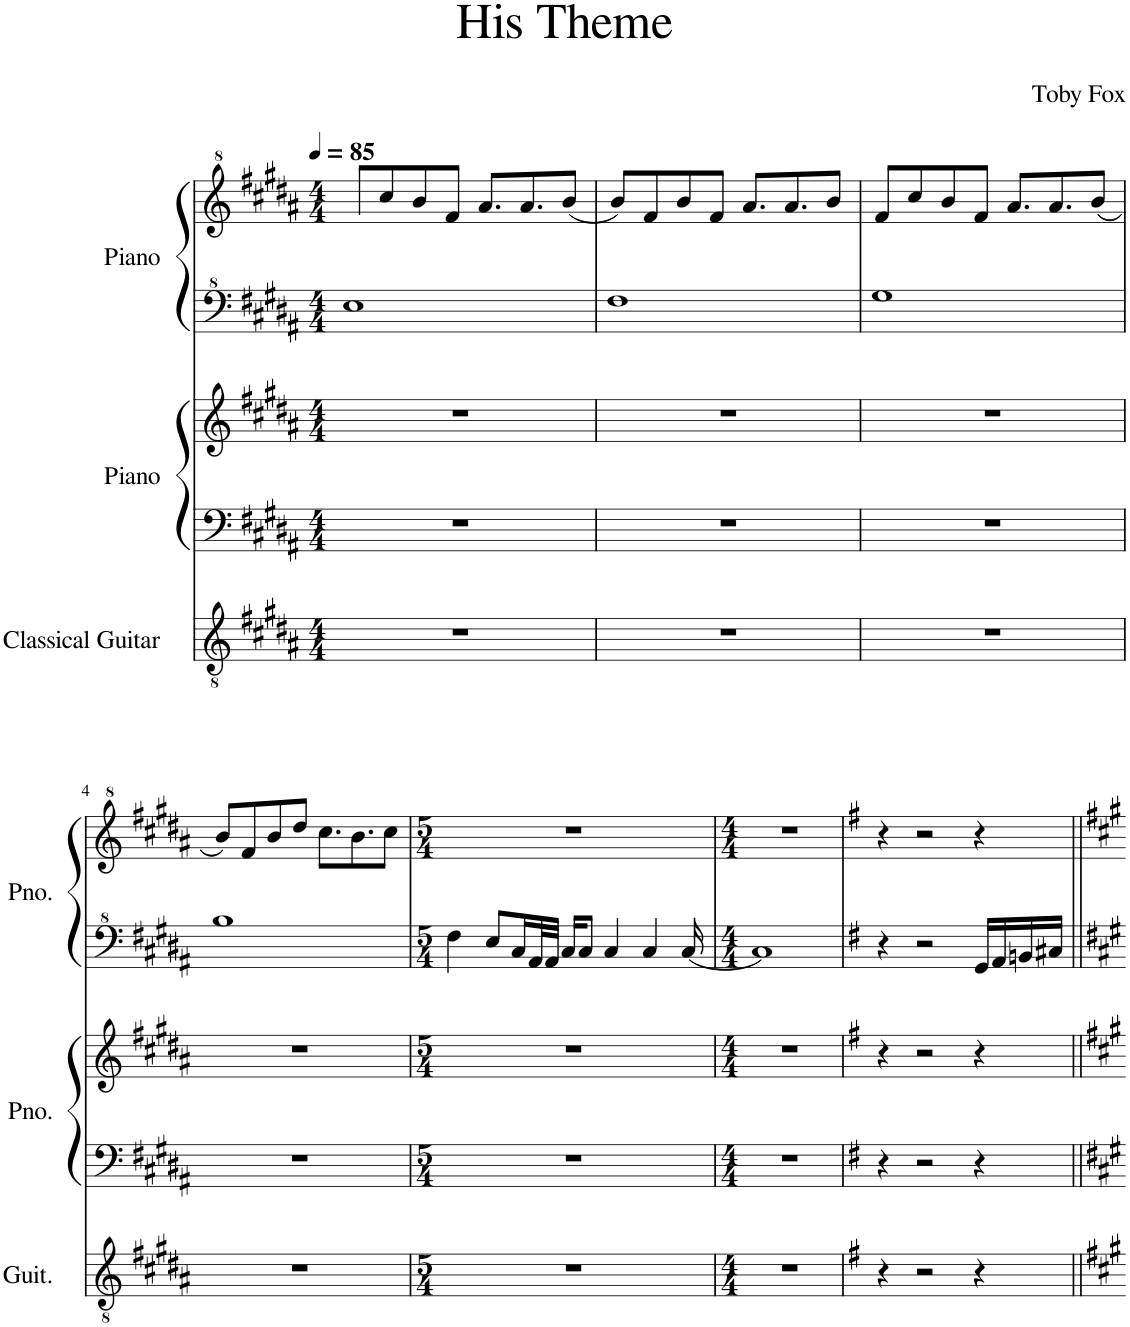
**kern	**kern	**kern	**kern	**kern
*part3	*part2	*part2	*part1	*part1
*staff5	*staff4	*staff3	*staff2	*staff1
*I"Classical Guitar	*I"Piano	*	*I"Piano	*
*I'Guit.	*I'Pno.	*	*I'Pno.	*
*clefGv2	*clefF4	*clefG2	*clefF^4	*clefG^2
*k[f#c#g#d#a#]	*k[f#c#g#d#a#]	*k[f#c#g#d#a#]	*k[f#c#g#d#a#]	*k[f#c#g#d#a#]
*M4/4	*M4/4	*M4/4	*M4/4	*M4/4
*MM85	*MM85	*MM85	*MM85	*MM85
=1	=1	=1	=1	=1
1r	1r	1r	1e	8ff#/L
.	.	.	.	8ccc#/
.	.	.	.	8bb/
.	.	.	.	8ff#/J
.	.	.	.	8.aa#/L
.	.	.	.	8.aa#/
.	.	.	.	(8bb/J
=2	=2	=2	=2	=2
1r	1r	1r	1f#	8bb/L)
.	.	.	.	8ff#/
.	.	.	.	8bb/
.	.	.	.	8ff#/J
.	.	.	.	8.aa#/L
.	.	.	.	8.aa#/
.	.	.	.	8bb/J
=3	=3	=3	=3	=3
1r	1r	1r	1g#	8ff#/L
.	.	.	.	8ccc#/
.	.	.	.	8bb/
.	.	.	.	8ff#/J
.	.	.	.	8.aa#/L
.	.	.	.	8.aa#/
.	.	.	.	(8bb/J
!!LO:LB:g=z
=4	=4	=4	=4	=4
1r	1r	1r	1b	8bb/L)
.	.	.	.	8ff#/
.	.	.	.	8bb/
.	.	.	.	8ddd#/J
.	.	.	.	8.ccc#\L
.	.	.	.	8.bb\
.	.	.	.	8ccc#\J
=5	=5	=5	=5	=5
*M5/4	*M5/4	*M5/4	*M5/4	*M5/4
4%5r	4%5r	4%5r	4f#\	4%5r
.	.	.	8e/L	.
.	.	.	16c#/L	.
.	.	.	32A#/L	.
.	.	.	32A#/JJJ	.
.	.	.	16c#/KL	.
.	.	.	8c#/J	.
.	.	.	4c#/	.
.	.	.	4c#/	.
.	.	.	[16c#/	.
=6	=6	=6	=6	=6
*M4/4	*M4/4	*M4/4	*M4/4	*M4/4
1r	1r	1r	1c#]	1r
=7	=7	=7	=7	=7
*k[f#]	*k[f#]	*k[f#]	*k[f#]	*k[f#]
4r	4r	4r	4r	4r
2r	2r	2r	2r	2r
4r	4r	4r	16G/LL	4r
.	.	.	16A/	.
.	.	.	16Bn/	.
.	.	.	16c#X/JJ	.
=||	=||	=||	=||	=||
*-	*-	*-	*-	*-
